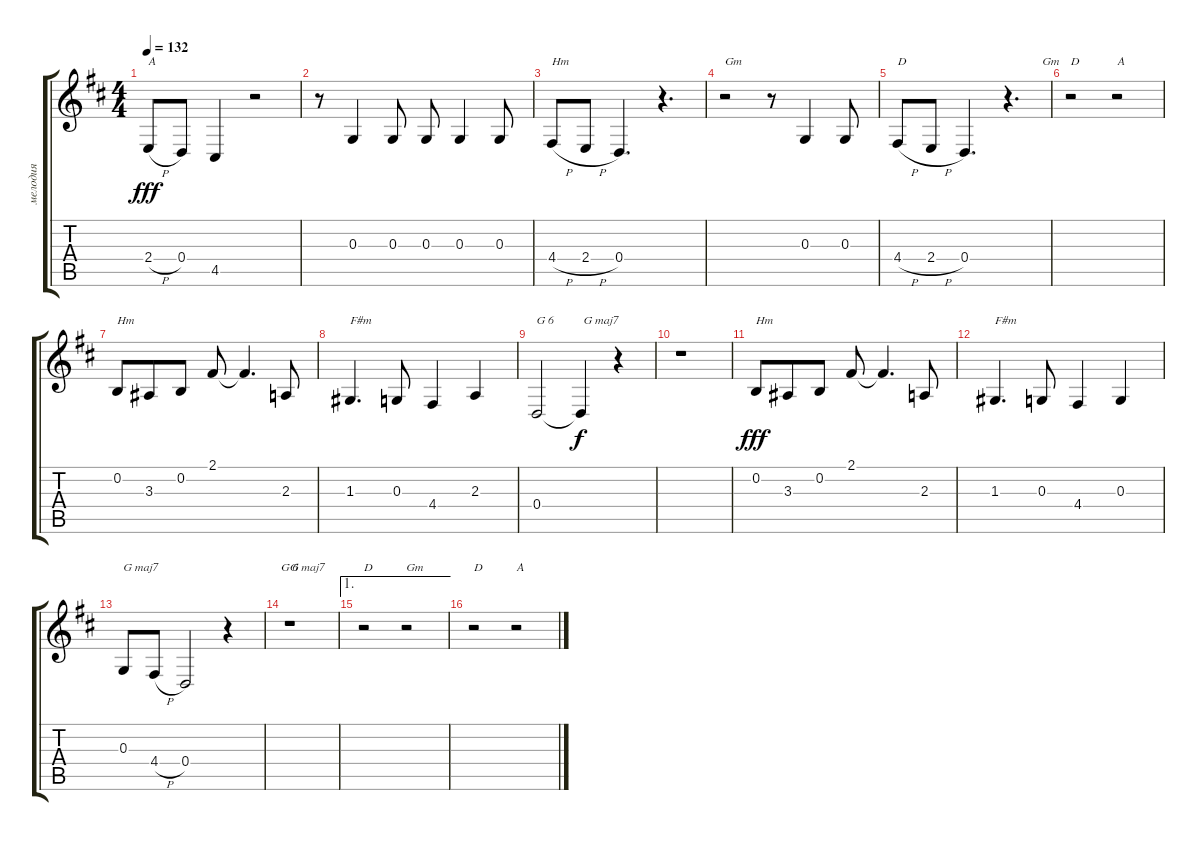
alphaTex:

\track ("мелодия" "мелодия") {instrument accordion}
\staff {score tabs}
\tuning (E4 B3 G3 D3 A2 E2) {hide}
\ts (4 4)
\tempo 132
\clef g2
\ks d
2.4{h}.8{txt "A" dy fff} 0.4.8 4.5.4 r.2 |
r.8 0.3.4 0.3.8 0.3.8 0.3.4 0.3.8 |
4.4{h}.8{txt "Hm"} 2.4{h}.8 0.4.4{d} r.4{d} |
r.2{txt "Gm"} r.8 0.3.4 0.3.8 |
4.4{h}.8{txt "D"} 2.4{h}.8 0.4.4{d txt "                          Gm"} r.4{d} |
r.2{txt "D"} r.2{txt "A"} |
0.2.8{txt "Hm"} 3.3.8{beam merge} 0.2.8{beam split} 2.1.8 2.1{t}.4{d} 2.3.8 |
1.3.4{d txt "F#m"} 0.3.8 4.4.4 2.3.4 |
0.4.2{txt "G 6                                      "} 0.4{t}.4{txt " G maj7" dy f} r.4 |
r.1 |
0.2.8{txt "Hm" dy fff} 3.3.8{beam merge} 0.2.8{beam split} 2.1.8 2.1{t}.4{d} 2.3.8 |
1.3.4{d txt "F#m"} 0.3.8 4.4.4 0.3.4 |
0.3.8{txt "G maj7                                         G 6"} 4.4{h}.8 0.4.2 r.4 |
r.1{txt "G maj7"} |
\ae 1
r.2{txt "D"} r.2{txt "Gm"} |
r.2{txt "D"} r.2{txt "A"}
